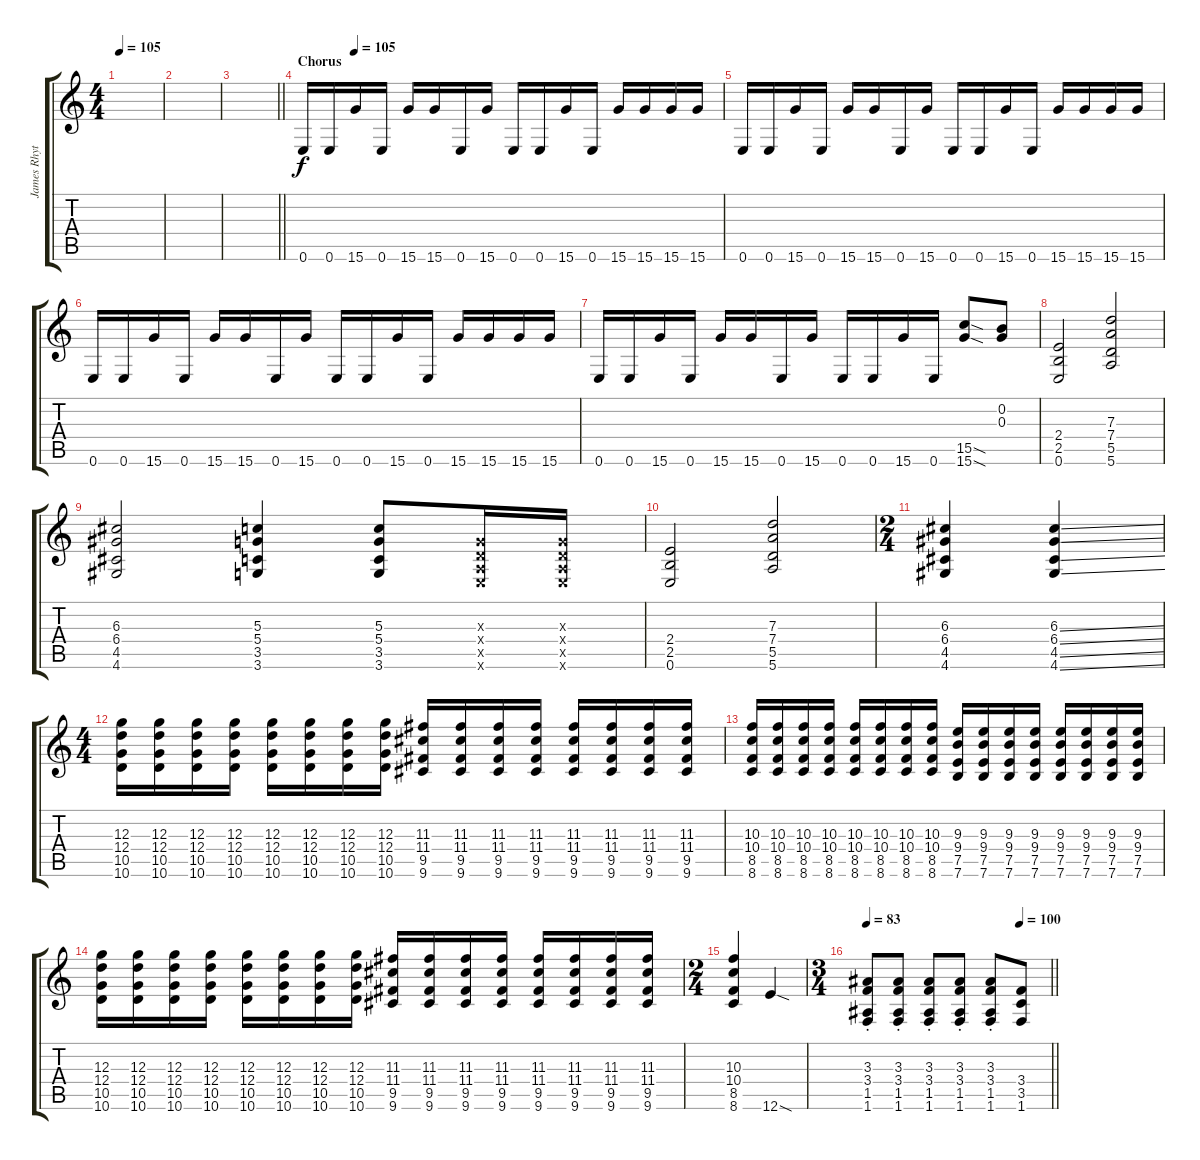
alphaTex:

\track ("James Rhythm" "James Rhyt") {instrument distortionguitar}
\staff {score tabs}
\tuning (E4 B3 G3 D3 A2 E2) {hide}
\ts (4 4)
\tempo 105
\clef g2
\ks c
|
|
\barLineRight lightlight
|
\section ("" "Chorus")
\tempo (105 0.125)
0.6.16 0.6.16 15.6.16 0.6.16 15.6.16 15.6.16 0.6.16 15.6.16 0.6.16 0.6.16 15.6.16 0.6.16 15.6.16 15.6.16 15.6.16 15.6.16 |
0.6.16 0.6.16 15.6.16 0.6.16 15.6.16 15.6.16 0.6.16 15.6.16 0.6.16 0.6.16 15.6.16 0.6.16 15.6.16 15.6.16 15.6.16 15.6.16 |
0.6.16 0.6.16 15.6.16 0.6.16 15.6.16 15.6.16 0.6.16 15.6.16 0.6.16 0.6.16 15.6.16 0.6.16 15.6.16 15.6.16 15.6.16 15.6.16 |
0.6.16 0.6.16 15.6.16 0.6.16 15.6.16 15.6.16 0.6.16 15.6.16 0.6.16 0.6.16 15.6.16 0.6.16 (15.5{sod} 15.6{sod}).8 (0.2 0.3).8 |
(2.4 2.5 0.6).2 (7.3 7.4 5.5 5.6).2 |
(6.3 6.4 4.5 4.6).2 (5.3 5.4 3.5 3.6).4 (5.3 5.4 3.5 3.6).8 (0.3{x} 0.4{x} 0.5{x} 0.6{x}).16 (0.3{x} 0.4{x} 0.5{x} 0.6{x}).16 |
(2.4 2.5 0.6).2 (7.3 7.4 5.5 5.6).2 |
\ts (2 4)
(6.3 6.4 4.5 4.6).4 (6.3{ss} 6.4{ss} 4.5{ss} 4.6{ss}).4 |
\ts (4 4)
(12.3 12.4 10.5 10.6).16 (12.3 12.4 10.5 10.6).16 (12.3 12.4 10.5 10.6).16 (12.3 12.4 10.5 10.6).16 (12.3 12.4 10.5 10.6).16 (12.3 12.4 10.5 10.6).16 (12.3 12.4 10.5 10.6).16 (12.3 12.4 10.5 10.6).16 (11.3 11.4 9.5 9.6).16 (11.3 11.4 9.5 9.6).16 (11.3 11.4 9.5 9.6).16 (11.3 11.4 9.5 9.6).16 (11.3 11.4 9.5 9.6).16 (11.3 11.4 9.5 9.6).16 (11.3 11.4 9.5 9.6).16 (11.3 11.4 9.5 9.6).16 |
(10.3 10.4 8.5 8.6).16 (10.3 10.4 8.5 8.6).16 (10.3 10.4 8.5 8.6).16 (10.3 10.4 8.5 8.6).16 (10.3 10.4 8.5 8.6).16 (10.3 10.4 8.5 8.6).16 (10.3 10.4 8.5 8.6).16 (10.3 10.4 8.5 8.6).16 (9.3 9.4 7.5 7.6).16 (9.3 9.4 7.5 7.6).16 (9.3 9.4 7.5 7.6).16 (9.3 9.4 7.5 7.6).16 (9.3 9.4 7.5 7.6).16 (9.3 9.4 7.5 7.6).16 (9.3 9.4 7.5 7.6).16 (9.3 9.4 7.5 7.6).16 |
(12.3 12.4 10.5 10.6).16 (12.3 12.4 10.5 10.6).16 (12.3 12.4 10.5 10.6).16 (12.3 12.4 10.5 10.6).16 (12.3 12.4 10.5 10.6).16 (12.3 12.4 10.5 10.6).16 (12.3 12.4 10.5 10.6).16 (12.3 12.4 10.5 10.6).16 (11.3 11.4 9.5 9.6).16 (11.3 11.4 9.5 9.6).16 (11.3 11.4 9.5 9.6).16 (11.3 11.4 9.5 9.6).16 (11.3 11.4 9.5 9.6).16 (11.3 11.4 9.5 9.6).16 (11.3 11.4 9.5 9.6).16 (11.3 11.4 9.5 9.6).16 |
\ts (2 4)
(10.3 10.4 8.5 8.6).4 12.6{sod}.4 |
\ts (3 4)
\tempo 83
\tempo (100 0.8333333333333334)
\barLineRight lightlight
(3.3{st} 3.4{st} 1.5{st} 1.6{st}).8 (3.3{st} 3.4{st} 1.5{st} 1.6{st}).8 (3.3{st} 3.4{st} 1.5{st} 1.6{st}).8 (3.3{st} 3.4{st} 1.5{st} 1.6{st}).8 (3.3{st} 3.4{st} 1.5{st} 1.6{st}).8 (3.4 3.5 1.6).8
